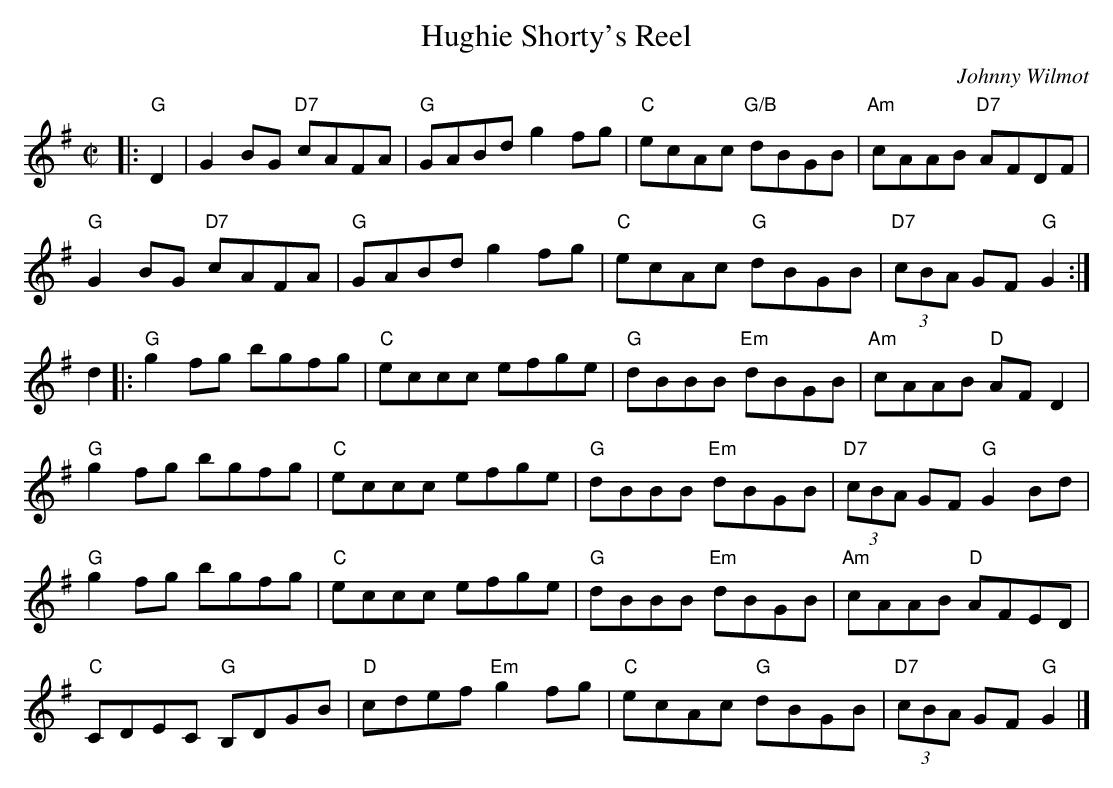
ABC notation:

X:1
T:Hughie Shorty's Reel
C:Johnny Wilmot
M:C|
L:1/8
K:G
|:"G"D2|G2BG "D7"cAFA| "G"GABd g2fg| "C"ecAc "G/B"dBGB| "Am"cAAB "D7"AFDF|
"G"G2BG "D7"cAFA| "G"GABd g2fg| "C"ecAc "G"dBGB| "D7"(3cBA GF "G"G2 :|
d2|:"G"g2fg bgfg| "C"eccc efge| "G"dBBB "Em"dBGB| "Am"cAAB "D"AFD2|
"G"g2fg bgfg| "C"eccc efge| "G"dBBB "Em"dBGB| "D7"(3cBA GF "G"G2 Bd|
"G"g2fg bgfg| "C"eccc efge| "G"dBBB "Em"dBGB| "Am"cAAB "D"AFED|
"C"CDEC "G"B,DGB| "D"cdef "Em"g2fg| "C"ecAc "G"dBGB|"D7"(3cBA GF "G"G2|]
